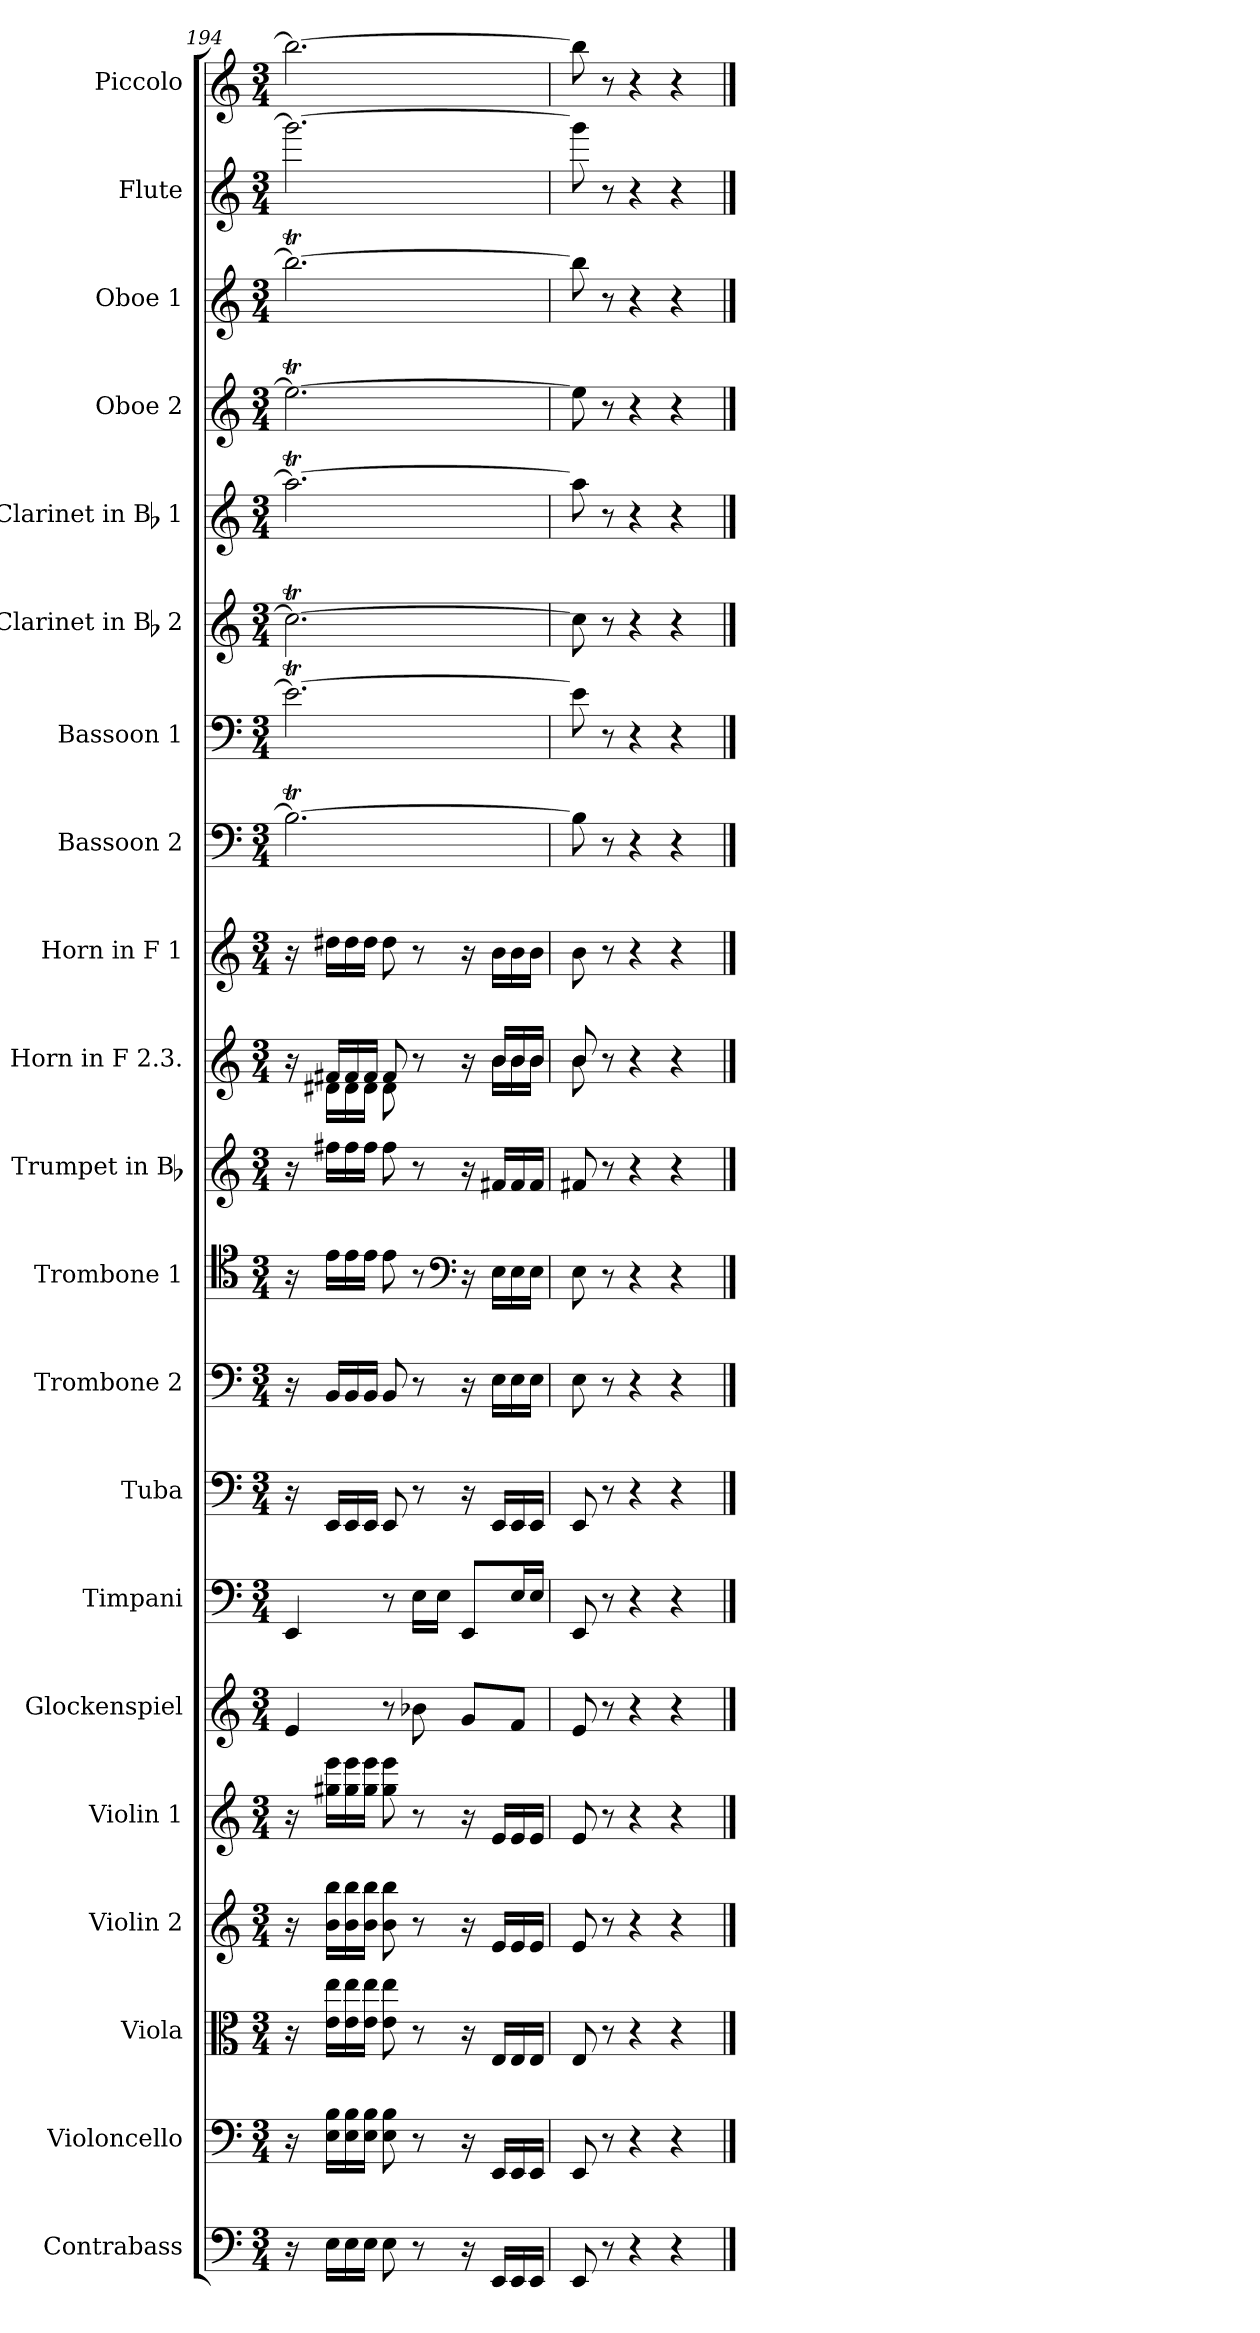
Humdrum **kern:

**kern	**kern	**kern	**kern	**kern	**kern	**kern	**kern	**kern	**kern	**kern	**kern	**kern	**kern	**kern	**kern	**kern	**kern	**kern	**kern	**kern
*part21	*part20	*part19	*part18	*part17	*part16	*part15	*part14	*part13	*part12	*part11	*part10	*part9	*part8	*part7	*part6	*part5	*part4	*part3	*part2	*part1
*staff21	*staff20	*staff19	*staff18	*staff17	*staff16	*staff15	*staff14	*staff13	*staff12	*staff11	*staff10	*staff9	*staff8	*staff7	*staff6	*staff5	*staff4	*staff3	*staff2	*staff1
*I"Contrabass	*I"Violoncello	*I"Viola	*I"Violin 2	*I"Violin 1	*I"Glockenspiel	*I"Timpani	*I"Tuba	*I"Trombone 2	*I"Trombone 1	*I"Trumpet in Bb	*I"Horn in F 2.3.	*I"Horn in F 1	*I"Bassoon 2	*I"Bassoon 1	*I"Clarinet in Bb 2	*I"Clarinet in Bb 1	*I"Oboe 2	*I"Oboe 1	*I"Flute	*I"Piccolo
*I'Cb.	*I'Vc.	*I'Vla.	*	*	*I'Glock.	*I'Timp.	*I'Tba.	*I'Tbn.	*I'Tbn.	*I'Tpt.	*I'Hn.	*I'Hn.	*I'Bsn.	*I'Bsn.	*I'Cl.	*I'Cl.	*I'Ob.	*I'Ob.	*I'Fl.	*I'Picc.
*clefF4	*clefF4	*clefC3	*clefG2	*clefG2	*clefG2	*clefF4	*clefF4	*clefF4	*clefC4	*clefG2	*clefG2	*clefG2	*clefF4	*clefF4	*clefG2	*clefG2	*clefG2	*clefG2	*clefG2	*clefG2
*ITrd7c12	*	*	*	*	*ITrd-14c-24	*	*	*	*	*ITrd1c2	*ITrd4c7	*ITrd4c7	*	*	*ITrd1c2	*ITrd1c2	*	*	*	*ITrd-7c-12
*k[]	*k[]	*k[]	*k[]	*k[]	*k[]	*k[]	*k[]	*k[]	*k[]	*k[b-e-]	*k[b-]	*k[b-]	*k[]	*k[]	*k[b-e-]	*k[b-e-]	*k[]	*k[]	*k[]	*k[]
*M3/4	*M3/4	*M3/4	*M3/4	*M3/4	*M3/4	*M3/4	*M3/4	*M3/4	*M3/4	*M3/4	*M3/4	*M3/4	*M3/4	*M3/4	*M3/4	*M3/4	*M3/4	*M3/4	*M3/4	*M3/4
=194	=194	=194	=194	=194	=194	=194	=194	=194	=194	=194	=194	=194	=194	=194	=194	=194	=194	=194	=194	=194
*	*	*	*	*	*	*	*	*	*	*	*^	*	*	*	*	*	*	*	*	*
16r	16r	16r	16r	16r	4eeei/	4EEi/	16r	16r	16r	16r	16r	16ryy	16r	2.Bti\_>	2.eti\_>	2.bti\_>	2.gg#ti\_>	2.eeti\_>	2.bbti\_>	2.ggg#i\_>	2.bbbi\_>
16EEi\LL	16Ei\ 16BiLL	16ei\ 16eeiLL	16bi\ 16bbiLL	16gg#Xi\ 16eeeiLL	.	.	16EEi/LL	16BBi/LL	16ei\LL	16eeni\LL	16Bni/LL	16G#Xi\LL	16g#Xi\LL	.	.	.	.	.	.	.	.
16EEi\	16Ei\ 16Bi	16ei\ 16eei	16bi\ 16bbi	16gg#i\ 16eeei	.	.	16EEi/	16BBi/	16ei\	16eei\	16Bi/	16G#i\	16g#i\	.	.	.	.	.	.	.	.
16EEi\JJ	16Ei\ 16BiJJ	16ei\ 16eeiJJ	16bi\ 16bbiJJ	16gg#i\ 16eeeiJJ	.	.	16EEi/JJ	16BBi/JJ	16ei\JJ	16eei\JJ	16Bi/JJ	16G#i\JJ	16g#i\JJ	.	.	.	.	.	.	.	.
8EEi\	8Ei\ 8Bi	8ei\ 8eei	8bi\ 8bbi	8gg#i\ 8eeei	8r	8r	8EEi/	8BBi/	8ei\	8eei\	8Bi/	8G#i\	8g#i\	.	.	.	.	.	.	.	.
8r	8r	8r	8r	8r	8bbb-Xi\	16Ei\LL	8r	8r	8r	8r	8r	8.ryy	8r	.	.	.	.	.	.	.	.
.	.	.	.	.	.	16Ei\JJ	.	.	.	.	.	.	.	.	.	.	.	.	.	.	.
*	*	*	*	*	*	*	*	*	*clefF4	*	*	*	*	*	*	*	*	*	*	*	*
16r	16r	16r	16r	16r	8gggi/L	8EEi/L	16r	16r	16r	16r	16r	.	16r	.	.	.	.	.	.	.	.
16EEEi/LL	16EEi/LL	16Ei/LL	16ei/LL	16ei/LL	.	.	16EEi/LL	16Ei\LL	16Ei\LL	16eni/LL	16ei/LL	16ei\LL	16ei\LL	.	.	.	.	.	.	.	.
16EEEi/	16EEi/	16Ei/	16ei/	16ei/	8fffi/J	16Ei/L	16EEi/	16Ei\	16Ei\	16ei/	16ei/	16ei\	16ei\	.	.	.	.	.	.	.	.
16EEEi/JJ	16EEi/JJ	16Ei/JJ	16ei/JJ	16ei/JJ	.	16Ei/JJ	16EEi/JJ	16Ei\JJ	16Ei\JJ	16ei/JJ	16ei/JJ	16ei\JJ	16ei\JJ	.	.	.	.	.	.	.	.
=195	=195	=195	=195	=195	=195	=195	=195	=195	=195	=195	=195	=195	=195	=195	=195	=195	=195	=195	=195	=195	=195
8EEEi/	8EEi/	8Ei/	8ei/	8ei/	8eeei/	8EEi/	8EEi/	8Ei\	8Ei\	8eni/	8ei/	8ei\	8ei\	8Bi\]	8ei\]	8bi\]	8gg#i\]	8eei\]	8bbi\]	8ggg#i\]	8bbbi\]
8r	8r	8r	8r	8r	8r	8r	8r	8r	8r	8r	8r	2ryy	8r	8r	8r	8r	8r	8r	8r	8r	8r
4r	4r	4r	4r	4r	4r	4r	4r	4r	4r	4r	4r	.	4r	4r	4r	4r	4r	4r	4r	4r	4r
4r	4r	4r	4r	4r	4r	4r	4r	4r	4r	4r	4r	.	4r	4r	4r	4r	4r	4r	4r	4r	4r
.	.	.	.	.	.	.	.	.	.	.	.	8ryy	.	.	.	.	.	.	.	.	.
*	*	*	*	*	*	*	*	*	*	*	*v	*v	*	*	*	*	*	*	*	*	*
==	==	==	==	==	==	==	==	==	==	==	==	==	==	==	==	==	==	==	==	==
*-	*-	*-	*-	*-	*-	*-	*-	*-	*-	*-	*-	*-	*-	*-	*-	*-	*-	*-	*-	*-
